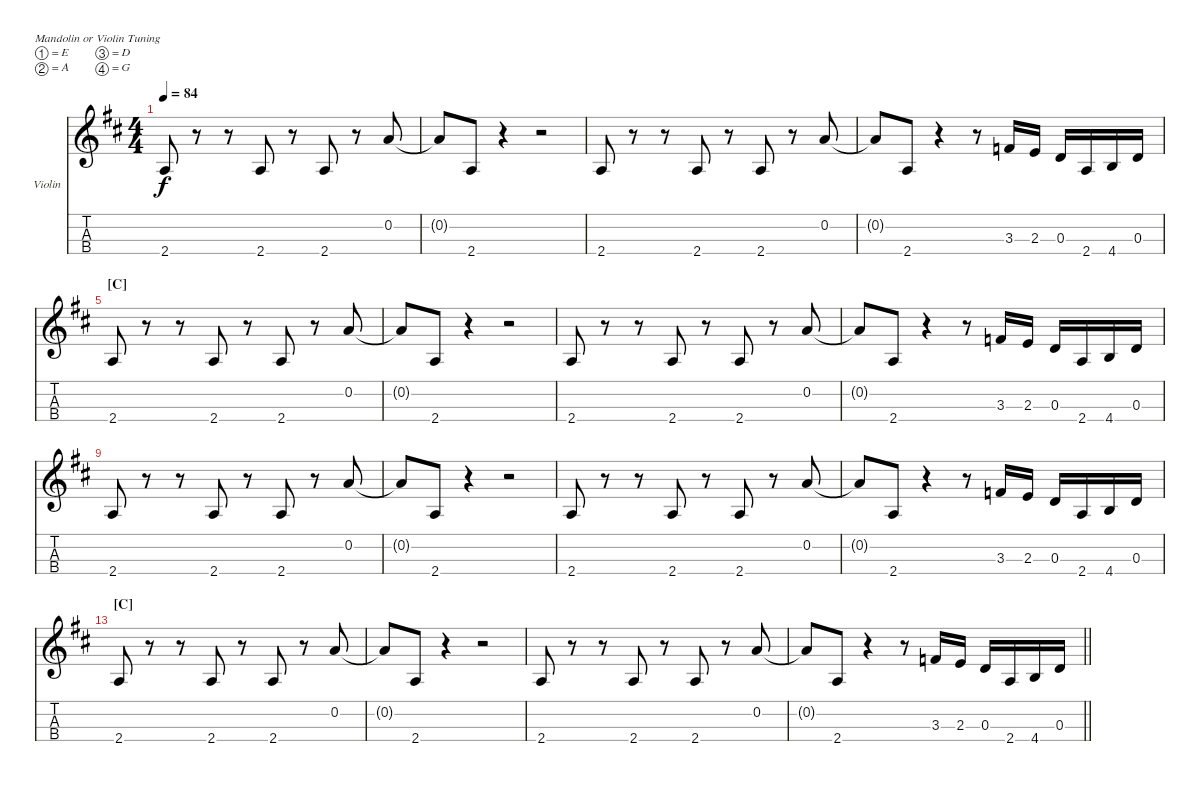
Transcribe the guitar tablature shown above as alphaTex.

\bracketExtendMode nobrackets
\firstSystemTrackNameOrientation horizontal
\otherSystemsTrackNameOrientation horizontal
\defaultBarNumberDisplay FirstOfSystem
\track ("Violin" "Violin") {instrument violin}
\staff {score tabs}
\tuning (E5 A4 D4 G3)
\ts (4 4)
\tempo 84
\clef g2
\scale
0.251177
\ks d
2.4.8{dy f} r.8 r.8 2.4.8 r.8 2.4.8 r.8 0.2.8 |
\scale
0.182104 0.2{t}.8 2.4.8 r.4 r.2 |
\scale
0.251177 2.4.8 r.8 r.8 2.4.8 r.8 2.4.8 r.8 0.2.8 |
\scale
0.315542 0.2{t}.8 2.4.8 r.4 r.8 3.3.16 2.3.16 0.3.16 2.4.16 4.4.16 0.3.16 |
\section ("C" "")
\scale
0.251177 2.4.8 r.8 r.8 2.4.8 r.8 2.4.8 r.8 0.2.8 |
\scale
0.182104 0.2{t}.8 2.4.8 r.4 r.2 |
\scale
0.251177 2.4.8 r.8 r.8 2.4.8 r.8 2.4.8 r.8 0.2.8 |
\scale
0.315542 0.2{t}.8 2.4.8 r.4 r.8 3.3.16 2.3.16 0.3.16 2.4.16 4.4.16 0.3.16 |
\scale
0.251177 2.4.8 r.8 r.8 2.4.8 r.8 2.4.8 r.8 0.2.8 |
\scale
0.182104 0.2{t}.8 2.4.8 r.4 r.2 |
\scale
0.251177 2.4.8 r.8 r.8 2.4.8 r.8 2.4.8 r.8 0.2.8 |
\scale
0.315542 0.2{t}.8 2.4.8 r.4 r.8 3.3.16 2.3.16 0.3.16 2.4.16 4.4.16 0.3.16 |
\section ("C" "")
\scale
0.251177 2.4.8 r.8 r.8 2.4.8 r.8 2.4.8 r.8 0.2.8 |
\scale
0.182104 0.2{t}.8 2.4.8 r.4 r.2 |
\scale
0.251177 2.4.8 r.8 r.8 2.4.8 r.8 2.4.8 r.8 0.2.8 |
\scale
0.315542
\barLineRight lightlight
0.2{t}.8 2.4.8 r.4 r.8 3.3.16 2.3.16 0.3.16 2.4.16 4.4.16 0.3.16
